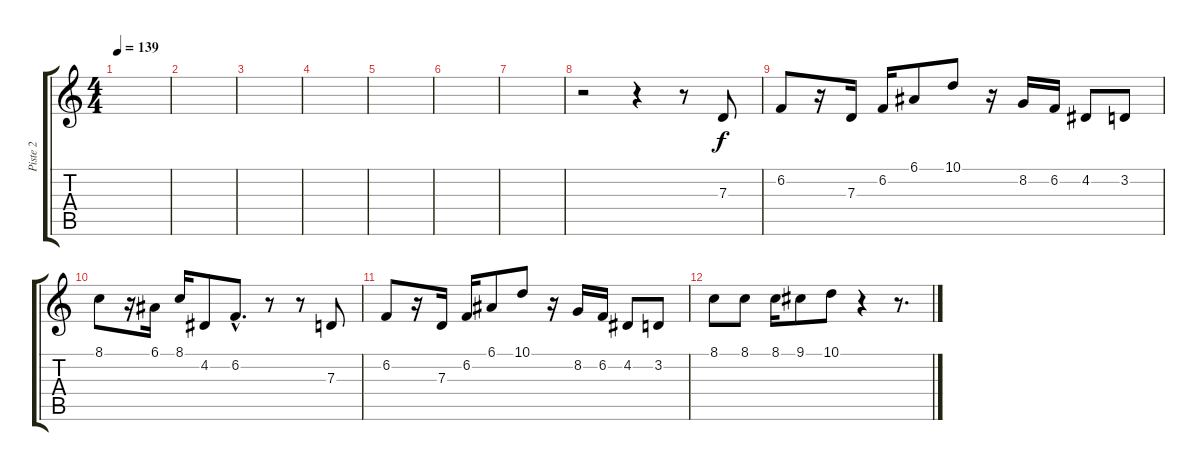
\track ("Piste 2" "Piste 2") {instrument trumpet}
\staff {score tabs}
\tuning (E4 B3 G3 D3 A2 E2) {hide}
\ts (4 4)
\tempo 139
\clef g2
\ks c
|
|
|
|
|
|
|
r.2 r.4 r.8 7.3.8 |
6.2.8 r.16 7.3.16 6.2.16 6.1.8 10.1.8 r.16 8.2.16 6.2.16 4.2.8 3.2.8 |
8.1.8 r.16 6.1.16 8.1.16 4.2.8 6.2{hac}.8{d} r.8 r.8 7.3.8 |
6.2.8 r.16 7.3.16 6.2.16 6.1.8 10.1.8 r.16 8.2.16 6.2.16 4.2.8 3.2.8 |
8.1.8 8.1.8 8.1.16 9.1.8 10.1.8 r.4 r.8{d}
